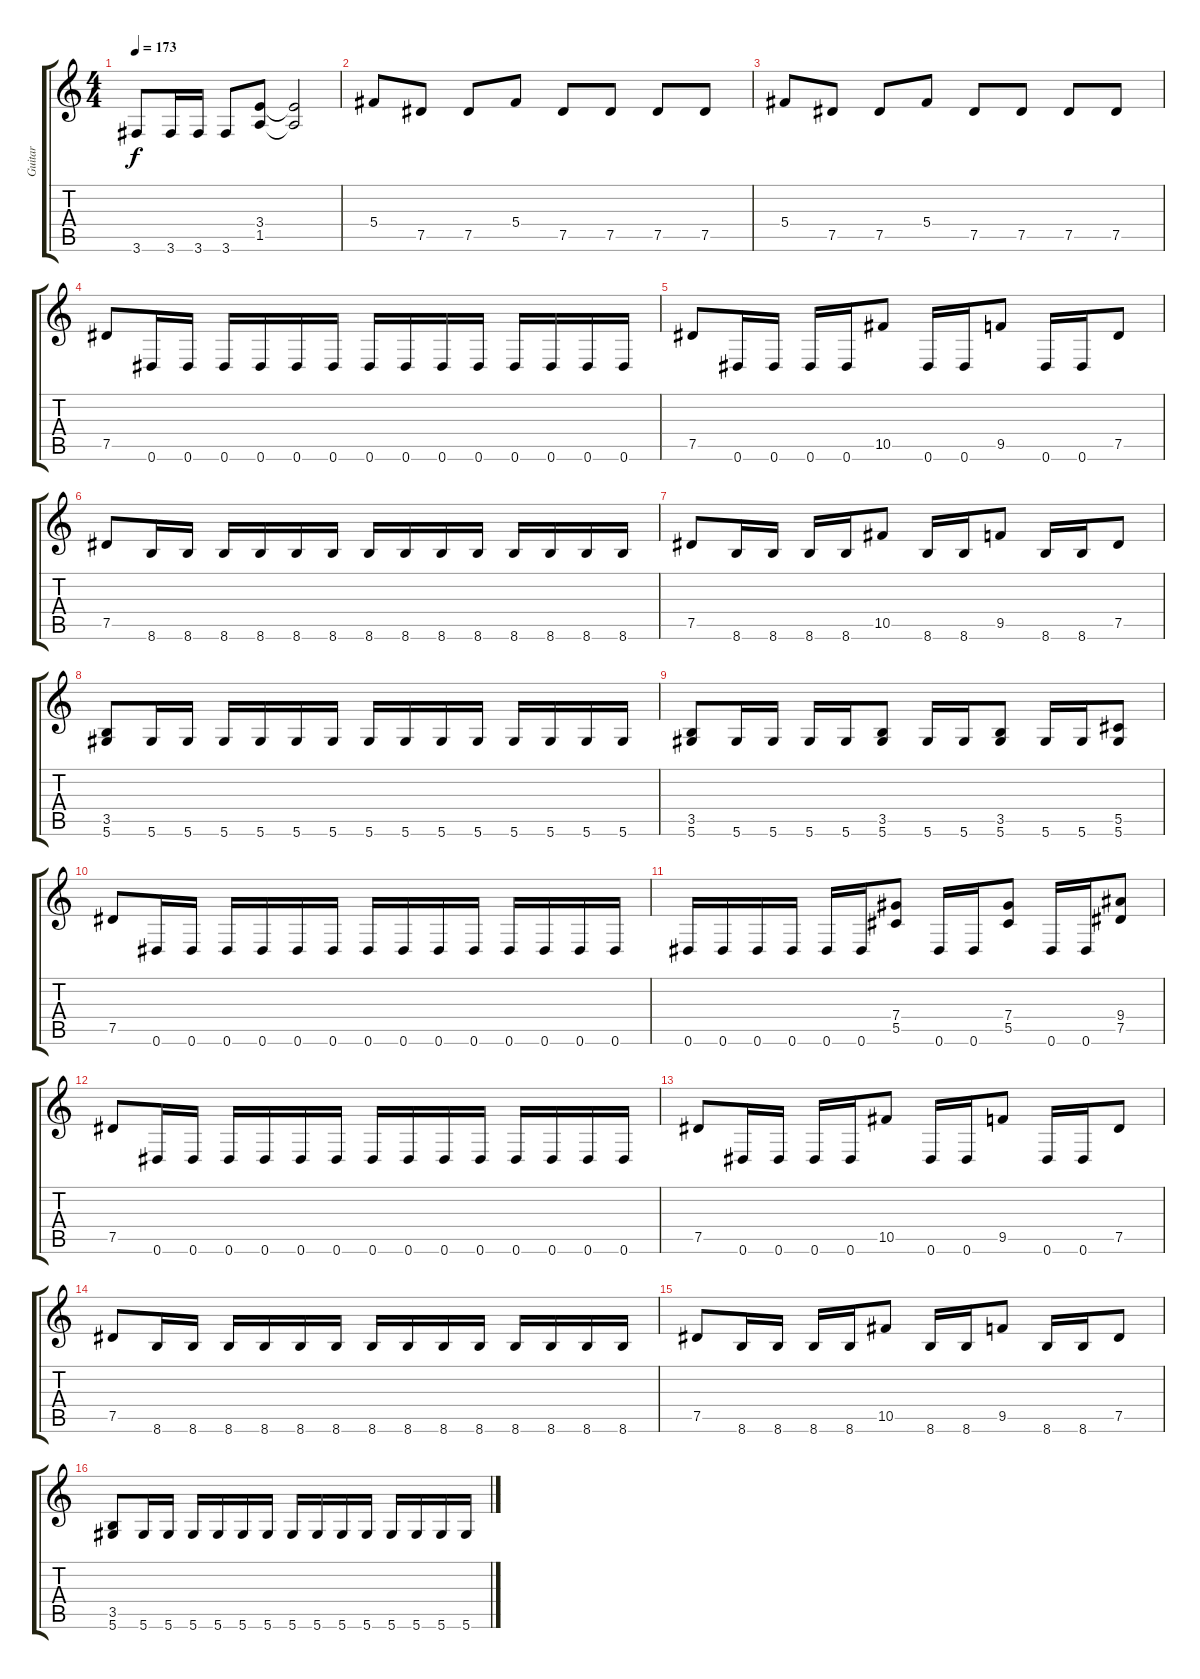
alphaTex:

\track ("Guitar" "Guitar") {instrument distortionguitar}
\staff {score tabs}
\tuning (Eb4 Bb3 Gb3 Db3 Ab2 Eb2) {hide}
\ts (4 4)
\tempo 173
\clef g2
\ks c
3.6.8{dy f} 3.6.16 3.6.16 3.6.8 (3.4 1.5).8 (3.4{t} 1.5{t}).2 |
5.4.8 7.5.8 7.5.8 5.4.8 7.5.8 7.5.8 7.5.8 7.5.8 |
5.4.8 7.5.8 7.5.8 5.4.8 7.5.8 7.5.8 7.5.8 7.5.8 |
7.5.8 0.6.16 0.6.16 0.6.16 0.6.16 0.6.16 0.6.16 0.6.16 0.6.16 0.6.16 0.6.16 0.6.16 0.6.16 0.6.16 0.6.16 |
7.5.8 0.6.16 0.6.16 0.6.16 0.6.16 10.5.8 0.6.16 0.6.16 9.5.8 0.6.16 0.6.16 7.5.8 |
7.5.8 8.6.16 8.6.16 8.6.16 8.6.16 8.6.16 8.6.16 8.6.16 8.6.16 8.6.16 8.6.16 8.6.16 8.6.16 8.6.16 8.6.16 |
7.5.8 8.6.16 8.6.16 8.6.16 8.6.16 10.5.8 8.6.16 8.6.16 9.5.8 8.6.16 8.6.16 7.5.8 |
(3.5 5.6).8 5.6.16 5.6.16 5.6.16 5.6.16 5.6.16 5.6.16 5.6.16 5.6.16 5.6.16 5.6.16 5.6.16 5.6.16 5.6.16 5.6.16 |
(3.5 5.6).8 5.6.16 5.6.16 5.6.16 5.6.16 (3.5 5.6).8 5.6.16 5.6.16 (3.5 5.6).8 5.6.16 5.6.16 (5.5 5.6).8 |
7.5.8 0.6.16 0.6.16 0.6.16 0.6.16 0.6.16 0.6.16 0.6.16 0.6.16 0.6.16 0.6.16 0.6.16 0.6.16 0.6.16 0.6.16 |
0.6.16 0.6.16 0.6.16 0.6.16 0.6.16 0.6.16 (7.4 5.5).8 0.6.16 0.6.16 (7.4 5.5).8 0.6.16 0.6.16 (9.4 7.5).8 |
7.5.8 0.6.16 0.6.16 0.6.16 0.6.16 0.6.16 0.6.16 0.6.16 0.6.16 0.6.16 0.6.16 0.6.16 0.6.16 0.6.16 0.6.16 |
7.5.8 0.6.16 0.6.16 0.6.16 0.6.16 10.5.8 0.6.16 0.6.16 9.5.8 0.6.16 0.6.16 7.5.8 |
7.5.8 8.6.16 8.6.16 8.6.16 8.6.16 8.6.16 8.6.16 8.6.16 8.6.16 8.6.16 8.6.16 8.6.16 8.6.16 8.6.16 8.6.16 |
7.5.8 8.6.16 8.6.16 8.6.16 8.6.16 10.5.8 8.6.16 8.6.16 9.5.8 8.6.16 8.6.16 7.5.8 |
(3.5 5.6).8 5.6.16 5.6.16 5.6.16 5.6.16 5.6.16 5.6.16 5.6.16 5.6.16 5.6.16 5.6.16 5.6.16 5.6.16 5.6.16 5.6.16
